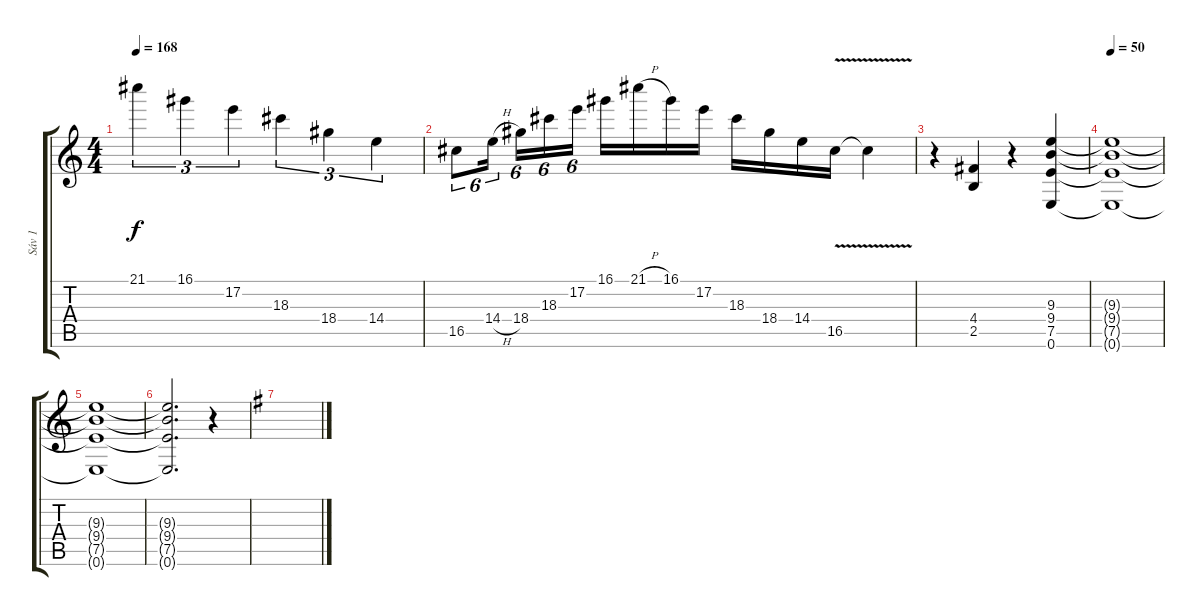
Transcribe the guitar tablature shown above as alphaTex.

\track ("Sáv 1" "Sáv 1") {mute instrument overdrivenguitar}
\staff {score tabs}
\tuning (E4 B3 G3 D3 A2 E2) {hide}
\ts (4 4)
\tempo 168
\clef g2
\ks c
21.1.4{tu (3 2) dy f} 16.1.4{tu (3 2)} 17.2.4{tu (3 2)} 18.3.4{tu (3 2)} 18.4.4{tu (3 2)} 14.4.4{tu (3 2)} |
16.5.8{tu (6 4)} 14.4{h}.16{tu (6 4)} 18.4.16{tu (6 4)} 18.3.16{tu (6 4)} 17.2.16{tu (6 4)} 16.1.16 21.1{h}.16 16.1.16 17.2.16 18.3.16 18.4.16 14.4.16 16.5{v}.16 16.5{t}.4 |
r.4 (4.4 2.5).4{instrument overdrivenguitar} r.4 (9.3 9.4 7.5 0.6).4 |
\tempo 50
(9.3{t} 9.4{t} 7.5{t} 0.6{t}).1 |
(9.3{t} 9.4{t} 7.5{t} 0.6{t}).1 |
(9.3{t} 9.4{t} 7.5{t} 0.6{t}).2{d} r.4 |
\ks g
